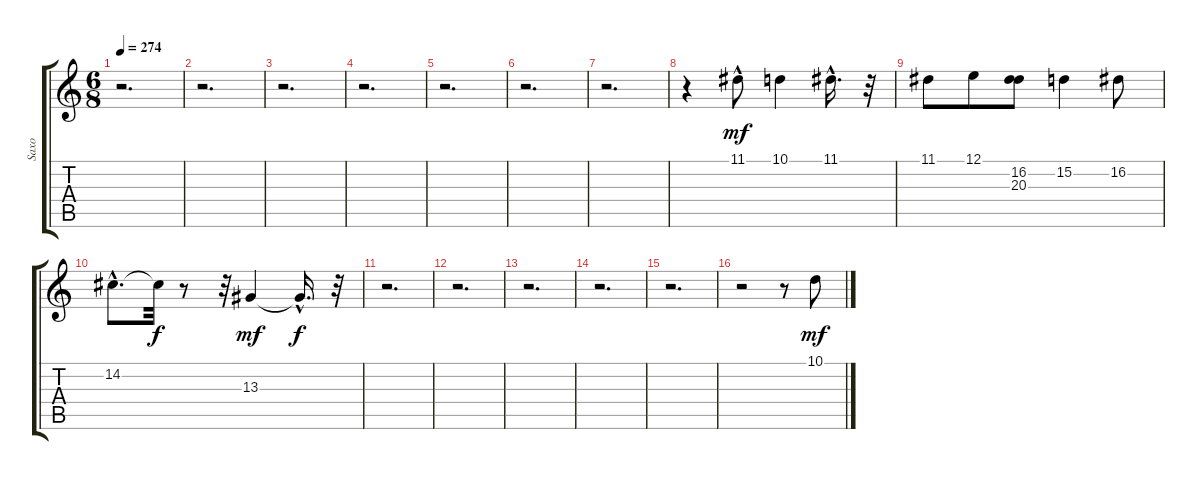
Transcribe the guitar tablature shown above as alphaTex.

\track ("Saxo         Adorno)" "Saxo      ") {instrument baritonesax}
\staff {score tabs}
\tuning (E4 B3 G3 D3 A2 E2) {hide}
\ts (6 8)
\tempo 274
\clef g2
\ks c
r.2{d dy mf} |
r.2{d} |
r.2{d} |
r.2{d} |
r.2{d} |
r.2{d} |
r.2{d} |
r.4 11.1{hac}.8 10.1.4 11.1{hac}.16{d} r.32 |
11.1.8 12.1.8 (16.2 20.3).8 15.2.4 16.2.8 |
14.2{hac}.8{d} 14.2{t}.32{dy f} r.8 r.32 13.3.4{dy mf} 13.3{hac t}.16{d dy f} r.32 |
r.2{d} |
r.2{d} |
r.2{d} |
r.2{d} |
r.2{d} |
r.2 r.8 10.1.8{dy mf}
